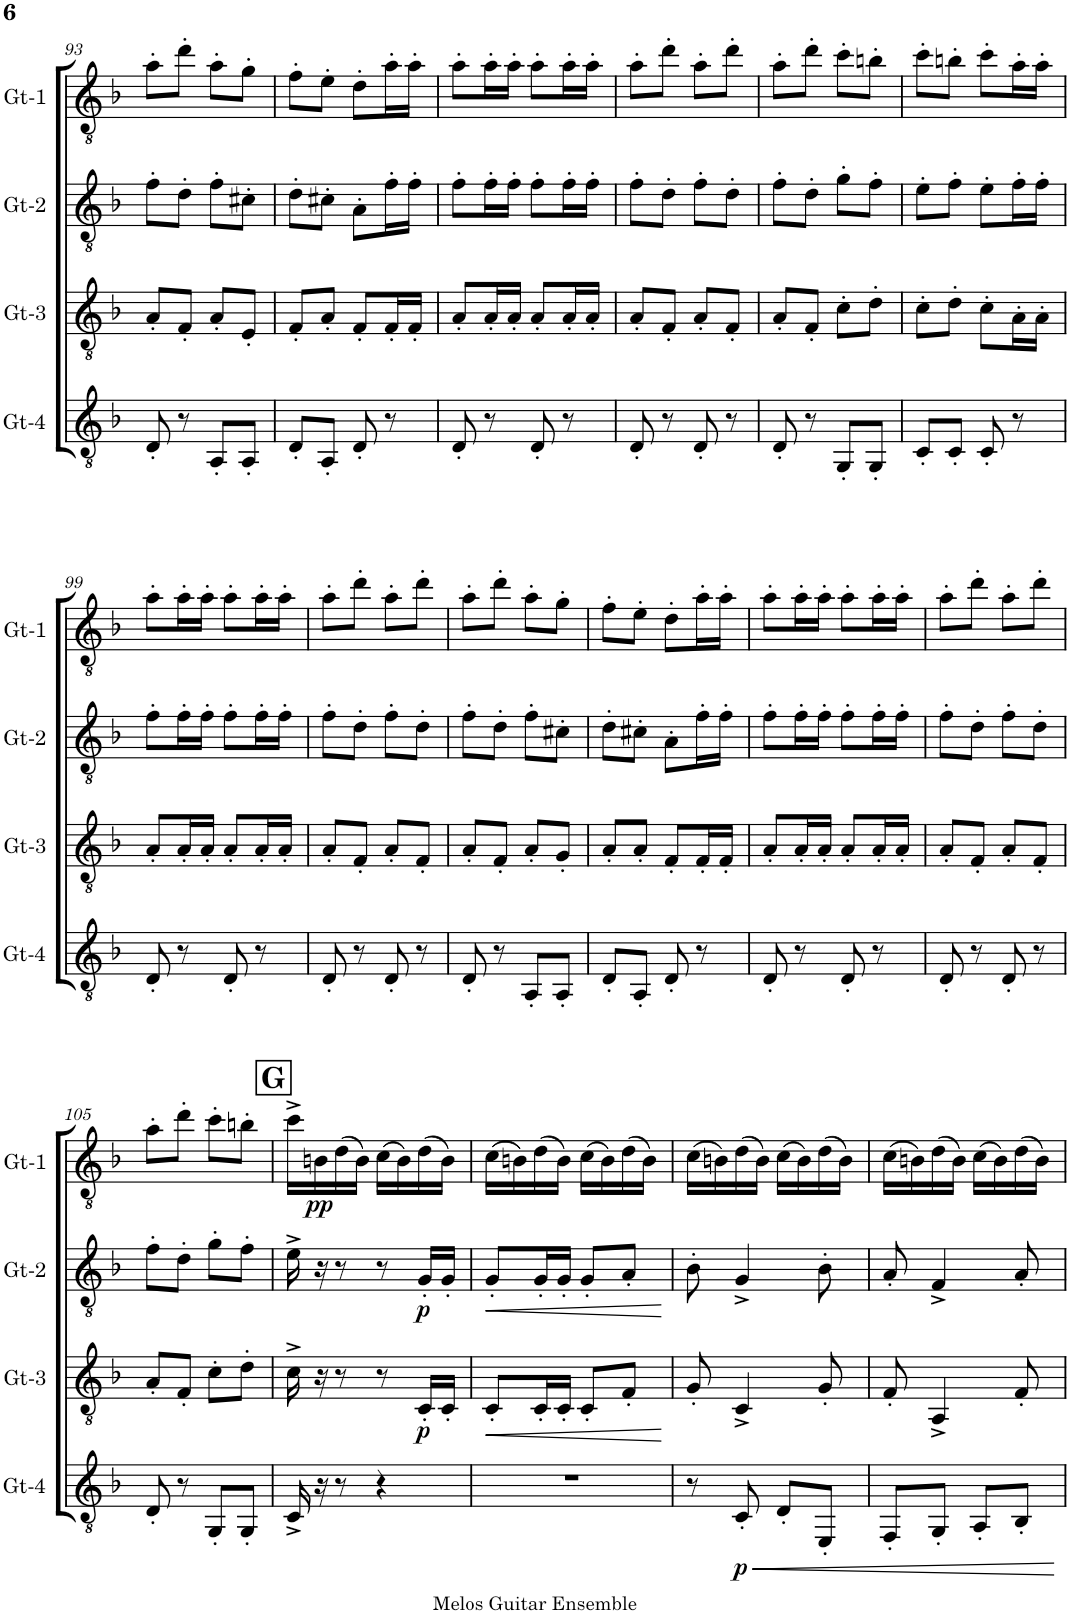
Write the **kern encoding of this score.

**kern	**dynam	**kern	**dynam	**kern	**dynam	**kern	**dynam
*part4	*part4	*part3	*part3	*part2	*part2	*part1	*part1
*staff4	*staff4	*staff3	*staff3	*staff2	*staff2	*staff1	*staff1
*I"Gt-4	*	*I"Gt-3	*	*I"Gt-2	*	*I"Gt-1	*
*I'Gt-4	*	*I'Gt-3	*	*I'Gt-2	*	*I'Gt-1	*
!!LO:PB:g=z
*clefGv2	*	*clefGv2	*	*clefGv2	*	*clefGv2	*
*k[b-]	*	*k[b-]	*	*k[b-]	*	*k[b-]	*
*M2/4	*	*M2/4	*	*M2/4	*	*M2/4	*
=93	=93	=93	=93	=93	=93	=93	=93
8D'/	.	8A'/L	.	8f'\L	.	8a'\L	.
8r	.	8F'/J	.	8d'\J	.	8dd'\J	.
8AA'/L	.	8A'/L	.	8f'\L	.	8a'\L	.
8AA'/J	.	8E'/J	.	8c#X'\J	.	8g'\J	.
=94	=94	=94	=94	=94	=94	=94	=94
8D'/L	.	8F'/L	.	8d'\L	.	8f'\L	.
8AA'/J	.	8A'/J	.	8c#X'\J	.	8e'\J	.
8D'/	.	8F'/L	.	8A'\L	.	8d'\L	.
8r	.	16F'/L	.	16f'\L	.	16a'\L	.
.	.	16F'/JJ	.	16f'\JJ	.	16a'\JJ	.
=95	=95	=95	=95	=95	=95	=95	=95
8D'/	.	8A'/L	.	8f'\L	.	8a'\L	.
8r	.	16A'/L	.	16f'\L	.	16a'\L	.
.	.	16A'/JJ	.	16f'\JJ	.	16a'\JJ	.
8D'/	.	8A'/L	.	8f'\L	.	8a'\L	.
8r	.	16A'/L	.	16f'\L	.	16a'\L	.
.	.	16A'/JJ	.	16f'\JJ	.	16a'\JJ	.
=96	=96	=96	=96	=96	=96	=96	=96
8D'/	.	8A'/L	.	8f'\L	.	8a'\L	.
8r	.	8F'/J	.	8d'\J	.	8dd'\J	.
8D'/	.	8A'/L	.	8f'\L	.	8a'\L	.
8r	.	8F'/J	.	8d'\J	.	8dd'\J	.
=97	=97	=97	=97	=97	=97	=97	=97
8D'/	.	8A'/L	.	8f'\L	.	8a'\L	.
8r	.	8F'/J	.	8d'\J	.	8dd'\J	.
8GG'/L	.	8c'\L	.	8g'\L	.	8cc'\L	.
8GG'/J	.	8d'\J	.	8f'\J	.	8bn'\J	.
=98	=98	=98	=98	=98	=98	=98	=98
8C'/L	.	8c'\L	.	8e'\L	.	8cc'\L	.
8C'/J	.	8d'\J	.	8f'\J	.	8bn'\J	.
8C'/	.	8c'\L	.	8e'\L	.	8cc'\L	.
8r	.	16A'\L	.	16f'\L	.	16a'\L	.
.	.	16A'\JJ	.	16f'\JJ	.	16a'\JJ	.
!!LO:LB:g=z
=99	=99	=99	=99	=99	=99	=99	=99
8D'/	.	8A'/L	.	8f'\L	.	8a'\L	.
8r	.	16A'/L	.	16f'\L	.	16a'\L	.
.	.	16A'/JJ	.	16f'\JJ	.	16a'\JJ	.
8D'/	.	8A'/L	.	8f'\L	.	8a'\L	.
8r	.	16A'/L	.	16f'\L	.	16a'\L	.
.	.	16A'/JJ	.	16f'\JJ	.	16a'\JJ	.
=100	=100	=100	=100	=100	=100	=100	=100
8D'/	.	8A'/L	.	8f'\L	.	8a'\L	.
8r	.	8F'/J	.	8d'\J	.	8dd'\J	.
8D'/	.	8A'/L	.	8f'\L	.	8a'\L	.
8r	.	8F'/J	.	8d'\J	.	8dd'\J	.
=101	=101	=101	=101	=101	=101	=101	=101
8D'/	.	8A'/L	.	8f'\L	.	8a'\L	.
8r	.	8F'/J	.	8d'\J	.	8dd'\J	.
8AA'/L	.	8A'/L	.	8f'\L	.	8a'\L	.
8AA'/J	.	8G'/J	.	8c#X'\J	.	8g'\J	.
=102	=102	=102	=102	=102	=102	=102	=102
8D'/L	.	8A'/L	.	8d'\L	.	8f'\L	.
8AA'/J	.	8A'/J	.	8c#X'\J	.	8e'\J	.
8D'/	.	8F'/L	.	8A'\L	.	8d'\L	.
8r	.	16F'/L	.	16f'\L	.	16a'\L	.
.	.	16F'/JJ	.	16f'\JJ	.	16a'\JJ	.
=103	=103	=103	=103	=103	=103	=103	=103
8D'/	.	8A'/L	.	8f'\L	.	8a'\L	.
8r	.	16A'/L	.	16f'\L	.	16a'\L	.
.	.	16A'/JJ	.	16f'\JJ	.	16a'\JJ	.
8D'/	.	8A'/L	.	8f'\L	.	8a'\L	.
8r	.	16A'/L	.	16f'\L	.	16a'\L	.
.	.	16A'/JJ	.	16f'\JJ	.	16a'\JJ	.
=104	=104	=104	=104	=104	=104	=104	=104
8D'/	.	8A'/L	.	8f'\L	.	8a'\L	.
8r	.	8F'/J	.	8d'\J	.	8dd'\J	.
8D'/	.	8A'/L	.	8f'\L	.	8a'\L	.
8r	.	8F'/J	.	8d'\J	.	8dd'\J	.
!!LO:LB:g=z
=105	=105	=105	=105	=105	=105	=105	=105
8D'/	.	8A'/L	.	8f'\L	.	8a'\L	.
8r	.	8F'/J	.	8d'\J	.	8dd'\J	.
8GG'/L	.	8c'\L	.	8g'\L	.	8cc'\L	.
8GG'/J	.	8d'\J	.	8f'\J	.	8bn'\J	.
!!LO:REH:place=s1:a:B:cj:fs=14:t=G
=106	=106	=106	=106	=106	=106	=106	=106
16C^/	.	16c^\	.	16e^\	.	16cc^\LL	.
!	!	!	!	!	!	!	!LO:DY:b
16r	.	16r	.	16r	.	16Bn\	pp
8r	.	8r	.	8r	.	(16d\	.
.	.	.	.	.	.	16B\JJ)	.
4r	.	8r	.	8r	.	(16c\LL	.
.	.	.	.	.	.	16B\)	.
!	!	!	!LO:DY:b	!	!LO:DY:b	!	!
.	.	16C'/LL	p	16G'/LL	p	(16d\	.
.	.	16C'/JJ	.	16G'/JJ	.	16B\JJ)	.
=107	=107	=107	=107	=107	=107	=107	=107
!	!	!	!LO:HP:b	!	!LO:HP:b	!	!
2r	.	8C'/L	<	8G'/L	<	(16c\LL	.
.	.	.	.	.	.	16Bn\)	.
.	.	16C'/L	.	16G'/L	.	(16d\	.
.	.	16C'/JJ	.	16G'/JJ	.	16B\JJ)	.
.	.	8C'/L	.	8G'/L	.	(16c\LL	.
.	.	.	.	.	.	16B\)	.
.	.	8F'/J	.	8A'/J	.	(16d\	.
.	.	.	.	.	.	16B\JJ)	.
.	.	.	[	.	[	.	.
=108	=108	=108	=108	=108	=108	=108	=108
8r	.	8G'/	.	8B-'\	.	(16c\LL	.
.	.	.	.	.	.	16Bn\)	.
!	!LO:HP:b	!	!	!	!	!	!
!	!LO:DY:n=1:b	!	!	!	!	!	!
8C'/	< p	4C^/	.	4G^/	.	(16d\	.
.	.	.	.	.	.	16B\JJ)	.
8D'/L	.	.	.	.	.	(16c\LL	.
.	.	.	.	.	.	16B\)	.
8EE'/J	.	8G'/	.	8B-'\	.	(16d\	.
.	.	.	.	.	.	16B\JJ)	.
=109	=109	=109	=109	=109	=109	=109	=109
8FF'/L	.	8F'/	.	8A'/	.	(16c\LL	.
.	.	.	.	.	.	16Bn\)	.
8GG'/J	.	4AA^/	.	4F^/	.	(16d\	.
.	.	.	.	.	.	16B\JJ)	.
8AA'/L	.	.	.	.	.	(16c\LL	.
.	.	.	.	.	.	16B\)	.
8BB-'/J	.	8F'/	.	8A'/	.	(16d\	.
.	.	.	.	.	.	16B\JJ)	.
.	[	.	.	.	.	.	.
=	=	=	=	=	=	=	=
*-	*-	*-	*-	*-	*-	*-	*-
